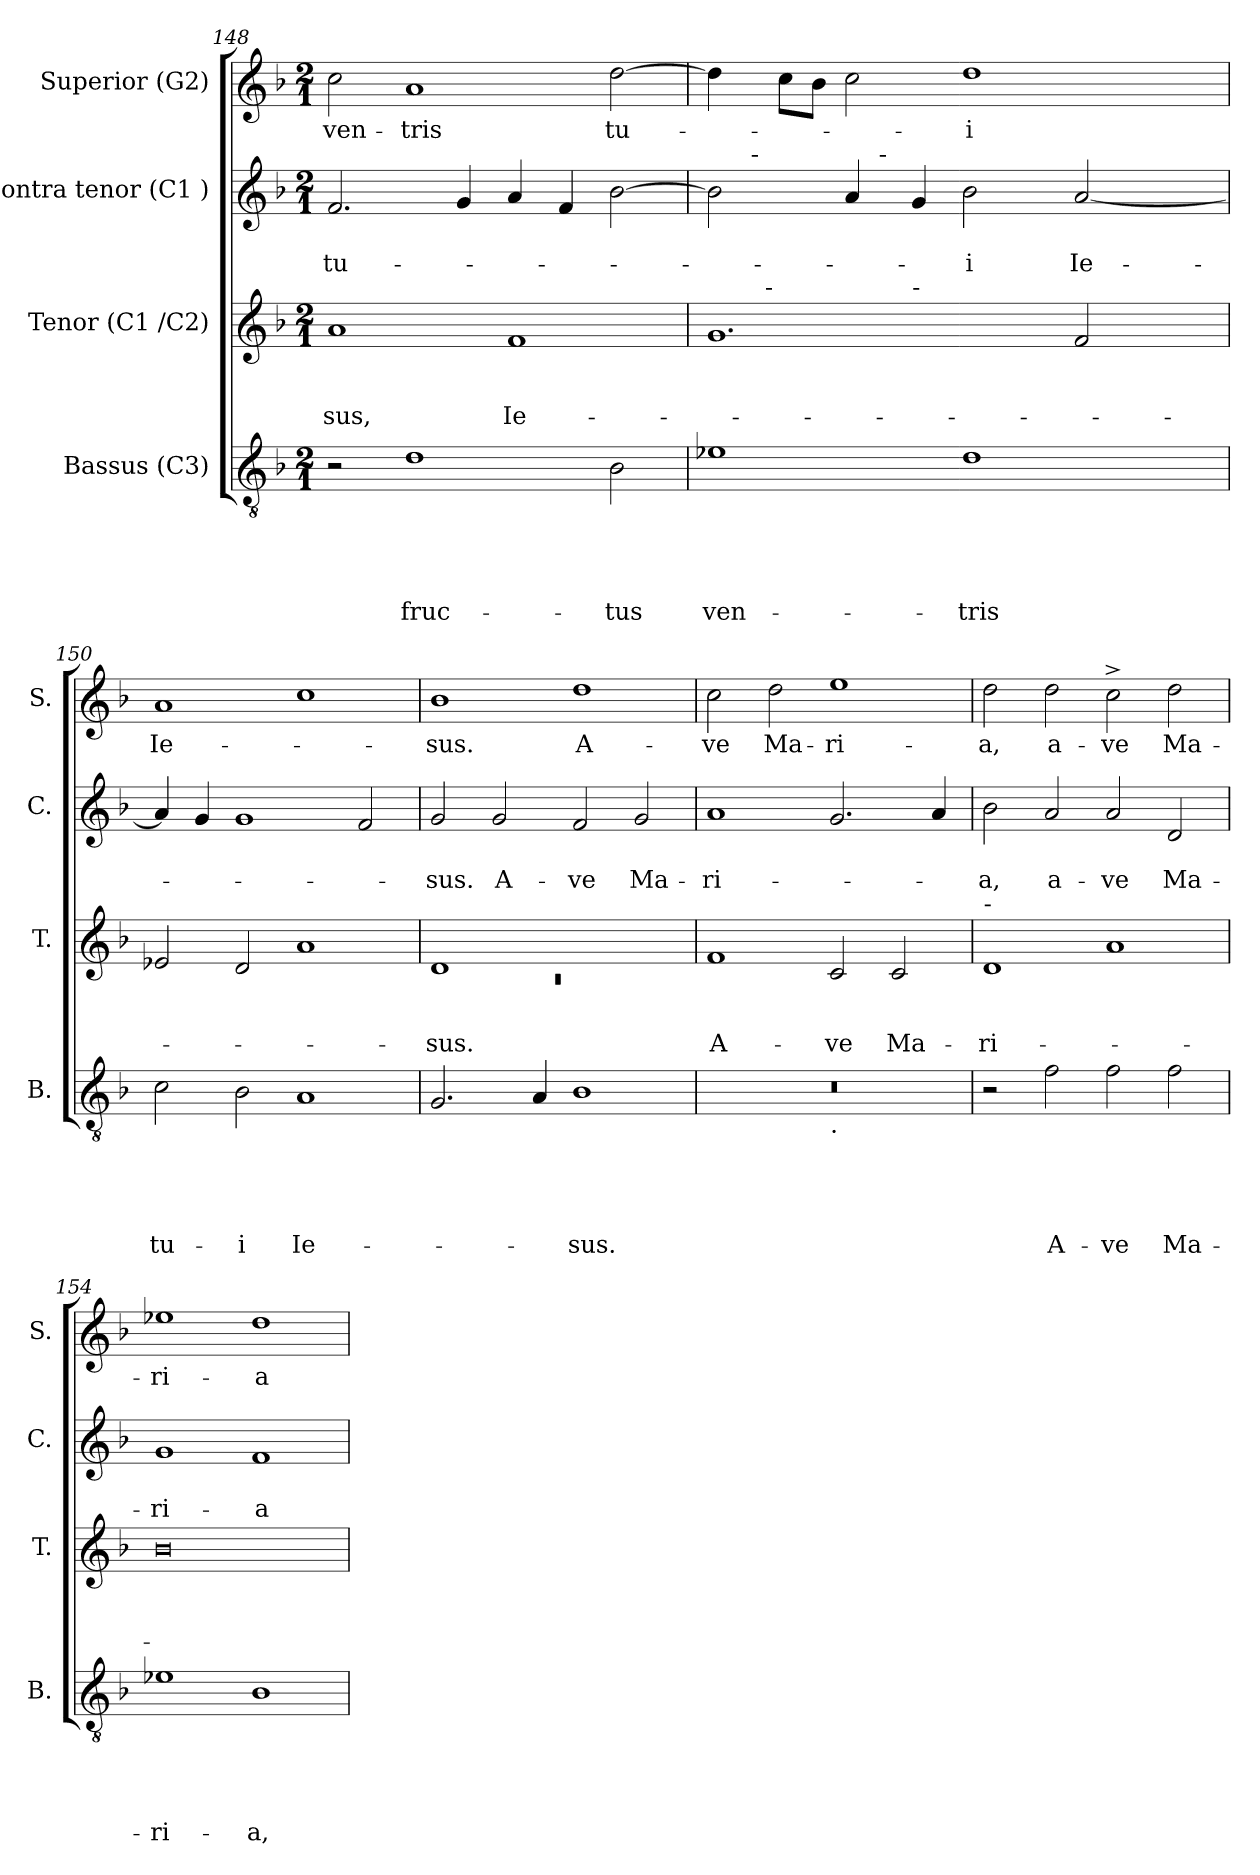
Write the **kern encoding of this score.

**kern	**text	**text	**text	**text	**text	**kern	**text	**text	**text	**kern	**text	**text	**kern	**text
*part4	*part4	*part4	*part4	*part4	*part4	*part3	*part3	*part3	*part3	*part2	*part2	*part2	*part1	*part1
*staff4	*staff4	*staff4	*staff4	*staff4	*staff4	*staff3	*staff3	*staff3	*staff3	*staff2	*staff2	*staff2	*staff1	*staff1
*I"Bassus (C3)	*	*	*	*	*	*I"Tenor (C1 /C2)	*	*	*	*I"Contra tenor (C1 )	*	*	*I"Superior (G2)	*
*I'B.	*	*	*	*	*	*I'T.	*	*	*	*I'C.	*	*	*I'S.	*
*clefGv2	*	*	*	*	*	*clefG2	*	*	*	*clefG2	*	*	*clefG2	*
*k[b-]	*	*	*	*	*	*k[b-]	*	*	*	*k[b-]	*	*	*k[b-]	*
*F:	*	*	*	*	*	*F:	*	*	*	*F:	*	*	*F:	*
*M2/1	*	*	*	*	*	*M2/1	*	*	*	*M2/1	*	*	*M2/1	*
=148	=148	=148	=148	=148	=148	=148	=148	=148	=148	=148	=148	=148	=148	=148
!	!	!	!	!	!	!	!	!	!LO:LY:b	!	!	!LO:LY:b	!	!LO:LY:b
2r	.	.	.	.	.	1a	.	.	-sus,	2.f/	.	tu-	2cc\	ven-
!	!	!	!	!	!LO:LY:b	!	!	!	!	!	!	!	!	!LO:LY:b
1d	.	.	.	.	fruc-	.	.	.	.	.	.	.	1a	-tris
.	.	.	.	.	.	.	.	.	.	4g/	.	.	.	.
!	!	!	!	!	!	!	!	!	!LO:LY:b	!	!	!	!	!
.	.	.	.	.	.	1f	.	.	Ie-	4a/	.	.	.	.
.	.	.	.	.	.	.	.	.	.	4f/	.	.	.	.
!	!	!	!	!	!LO:LY:b	!	!	!	!	!	!	!	!	!LO:LY:b
2B-\	.	.	.	.	-tus	.	.	.	.	[<2b-\	.	.	[<2dd\	tu-
!!LO:LB:g=z
=149	=149	=149	=149	=149	=149	=149	=149	=149	=149	=149	=149	=149	=149	=149
!	!	!	!	!	!LO:LY:b	!	!	!	!	!	!	!	!	!
*	*	*	*	*	*	*^	*	*	*	*^	*	*	*	*
*	*	*	*	*	*	*	*^	*	*	*	*	*^	*	*	*	*
1e-	.	.	.	.	ven-	1.g	8..ryy	2.ryy	.	.	.	2b-\]	8.ryy	2ryy	.	.	4dd\]	.
!	!	!	!	!	!	!	!	!	!	!	!	!	!LO:TX:a:t=-	!	!	!	!	!
.	.	.	.	.	.	.	.	.	.	.	.	.	1ryy	.	.	.	.	.
!	!	!	!	!	!	!	!LO:TX:a:t=-	!	!	!	!	!	!	!	!	!	!	!
.	.	.	.	.	.	.	1ryy	.	.	.	.	.	.	.	.	.	.	.
.	.	.	.	.	.	.	.	.	.	.	.	.	.	.	.	.	8cc\L	.
.	.	.	.	.	.	.	.	.	.	.	.	.	.	.	.	.	8b-\J	.
.	.	.	.	.	.	.	.	.	.	.	.	4a/	.	8ryy	.	.	2cc\	.
!	!	!	!	!	!	!	!	!	!	!	!	!	!	!LO:TX:a:t=-	!	!	!	!
.	.	.	.	.	.	.	.	.	.	.	.	.	.	1ryy	.	.	.	.
!	!	!	!	!	!	!	!	!LO:TX:a:t=-	!	!	!	!	!	!	!	!	!	!
.	.	.	.	.	.	.	.	1ryy	.	.	.	4g/	.	.	.	.	.	.
!	!	!	!	!	!LO:LY:b	!	!	!	!	!	!	!	!	!	!	!LO:LY:b	!	!LO:LY:b:rj
1d	.	.	.	.	-tris	.	.	.	.	.	.	2b-\	.	.	.	-i	1dd	-i
.	.	.	.	.	.	.	.	.	.	.	.	.	2ryy	.	.	.	.	.
.	.	.	.	.	.	.	2ryy	.	.	.	.	.	.	.	.	.	.	.
!	!	!	!	!	!	!	!	!	!	!	!	!	!	!	!	!LO:LY:b	!	!
.	.	.	.	.	.	2f/	.	.	.	.	.	[<2a/	.	.	.	Ie-	.	.
.	.	.	.	.	.	.	.	.	.	.	.	.	.	4.ryy	.	.	.	.
.	.	.	.	.	.	.	.	.	.	.	.	.	4ryy	.	.	.	.	.
.	.	.	.	.	.	.	4ryy	.	.	.	.	.	.	.	.	.	.	.
.	.	.	.	.	.	.	.	4ryy	.	.	.	.	.	.	.	.	.	.
.	.	.	.	.	.	.	.	.	.	.	.	.	16ryy	.	.	.	.	.
.	.	.	.	.	.	.	32ryy	.	.	.	.	.	.	.	.	.	.	.
=150	=150	=150	=150	=150	=150	=150	=150	=150	=150	=150	=150	=150	=150	=150	=150	=150	=150	=150
!	!	!	!	!	!LO:LY:b	!	!	!	!	!	!	!	!	!	!	!	!	!LO:LY:b
*	*	*	*	*	*	*v	*v	*v	*	*	*	*	*	*	*	*	*	*
*	*	*	*	*	*	*	*	*	*	*v	*v	*v	*	*	*	*
2c\	.	.	.	.	tu-	2e-/	.	.	.	4a/]	.	.	1a	Ie-
.	.	.	.	.	.	.	.	.	.	4g/	.	.	.	.
!	!	!	!	!	!LO:LY:b	!	!	!	!	!	!	!	!	!
2B-\	.	.	.	.	-i	2d/	.	.	.	1g	.	.	.	.
!	!	!	!	!	!LO:LY:b	!	!	!	!	!	!	!	!	!
1A	.	.	.	.	Ie-	1a	.	.	.	.	.	.	1cc	.
.	.	.	.	.	.	.	.	.	.	2f/	.	.	.	.
=151	=151	=151	=151	=151	=151	=151	=151	=151	=151	=151	=151	=151	=151	=151
*	*	*	*	*	*	*^	*	*	*	*	*	*	*	*
!	!	!	!	!	!	!	!LO:N:vis=1	!	!	!LO:LY:b	!	!	!LO:LY:b	!	!LO:LY:b
2.G/	.	.	.	.	.	1d	0rc	.	.	-sus.	2g/	.	-sus.	1b-	-sus.
!	!	!	!	!	!	!	!	!	!	!	!	!	!LO:LY:b	!	!
.	.	.	.	.	.	.	.	.	.	.	2g/	.	A-	.	.
4A/	.	.	.	.	.	.	.	.	.	.	.	.	.	.	.
!	!	!	!	!	!LO:LY:b	!	!	!	!	!	!	!	!LO:LY:b	!	!LO:LY:b
1B-	.	.	.	.	-sus.	1ryy	.	.	.	.	2f/	.	-ve	1dd	A-
!	!	!	!	!	!	!	!	!	!	!	!	!	!LO:LY:b	!	!
.	.	.	.	.	.	.	.	.	.	.	2g/	.	Ma-	.	.
*	*	*	*	*	*	*v	*v	*	*	*	*	*	*	*	*
=152	=152	=152	=152	=152	=152	=152	=152	=152	=152	=152	=152	=152	=152	=152
!	!	!	!	!	!	!	!	!	!LO:LY:b	!	!	!LO:LY:b	!	!LO:LY:b
*^	*	*	*	*	*	*	*	*	*	*	*	*	*	*
0r	1ryy	.	.	.	.	.	1f	.	.	A-	1a	.	-ri-	2cc\	-ve
!	!	!	!	!	!	!	!	!	!	!	!	!	!	!	!LO:LY:b
.	.	.	.	.	.	.	.	.	.	.	.	.	.	2dd\	Ma-
!	!LO:TX:b:t=.	!	!	!	!	!	!	!	!	!	!	!	!	!	!
!	!	!	!	!	!	!	!	!	!	!LO:LY:b	!	!	!	!	!LO:LY:b
.	1ryy	.	.	.	.	.	2c/	.	.	-ve	2.g/	.	.	1ee	-ri-
!	!	!	!	!	!	!	!	!	!	!LO:LY:b	!	!	!	!	!
.	.	.	.	.	.	.	2c/	.	.	Ma-	.	.	.	.	.
.	.	.	.	.	.	.	.	.	.	.	4a/	.	.	.	.
!!LO:PB:g=z
=153	=153	=153	=153	=153	=153	=153	=153	=153	=153	=153	=153	=153	=153	=153	=153
!	!	!	!	!	!	!	!LO:TX:a:t=-	!	!	!	!	!	!	!	!
!	!	!	!	!	!	!	!	!	!	!LO:LY:b	!	!	!LO:LY:b	!	!LO:LY:b
*v	*v	*	*	*	*	*	*	*	*	*	*	*	*	*	*
2r	.	.	.	.	.	1d	.	.	-ri-	2b-\	.	-a,	2dd\	-a,
!	!	!	!	!	!LO:LY:b	!	!	!	!	!	!	!LO:LY:b	!	!LO:LY:b
2f\	.	.	.	.	A-	.	.	.	.	2a/	.	a-	2dd\	a-
!	!	!	!	!	!LO:LY:b	!	!	!	!	!	!	!LO:LY:b	!	!LO:LY:b
2f\	.	.	.	.	-ve	1a	.	.	.	2a/	.	-ve	2cc^>\	-ve
!	!	!	!	!	!LO:LY:b	!	!	!	!	!	!	!LO:LY:b	!	!LO:LY:b
2f\	.	.	.	.	Ma-	.	.	.	.	2d/	.	Ma-	2dd\	Ma-
=154	=154	=154	=154	=154	=154	=154	=154	=154	=154	=154	=154	=154	=154	=154
!	!	!	!	!	!LO:LY:b	!	!	!	!	!	!	!LO:LY:b	!	!LO:LY:b
1e-X	.	.	.	.	-ri-	0b-	.	.	.	1g	.	-ri-	1ee-	-ri-
!	!	!	!	!	!LO:LY:b	!	!	!	!	!	!	!LO:LY:b:rj	!	!LO:LY:b:rj
1B-	.	.	.	.	-a,	.	.	.	.	1f	.	-a	1dd	-a
=	=	=	=	=	=	=	=	=	=	=	=	=	=	=
*-	*-	*-	*-	*-	*-	*-	*-	*-	*-	*-	*-	*-	*-	*-
